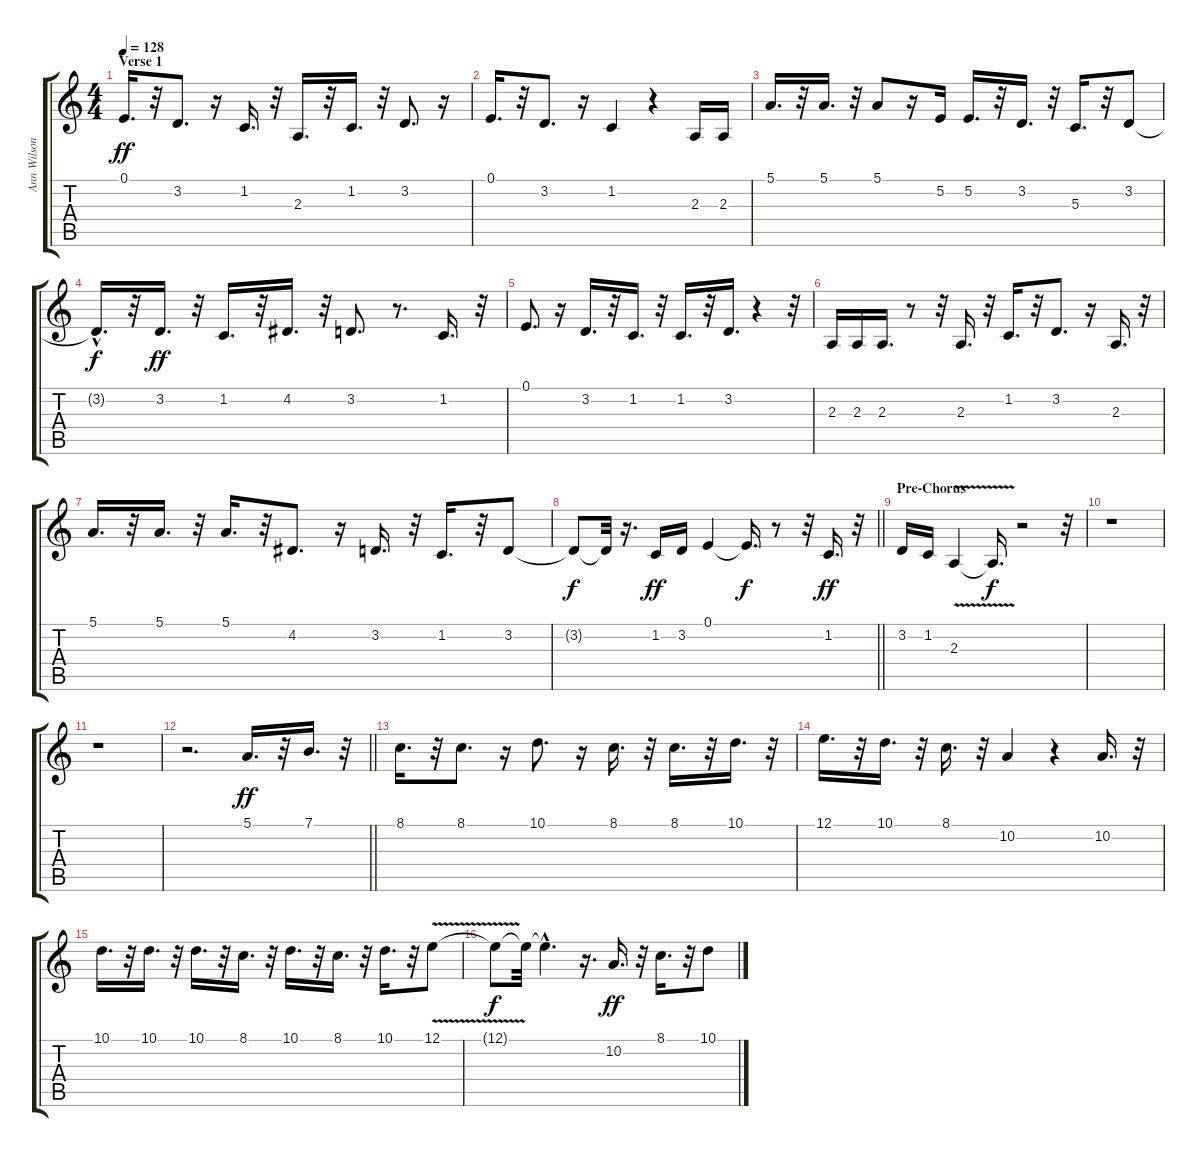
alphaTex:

\track ("Ann Wilson" "Ann Wilson") {instrument flute}
\staff {score tabs}
\tuning (E4 B3 G3 D3 A2 E2) {hide}
\ts (4 4)
\section ("" "Verse 1")
\tempo 128
\clef g2
\ks c
0.1.16{d dy ff} r.32 3.2.8{d} r.16 1.2.16{d} r.32 2.3.16{d} r.32 1.2.16{d} r.32 3.2.8{d} r.16 |
0.1.16{d} r.32 3.2.8{d} r.16 1.2.4 r.4 2.3.16 2.3.16 |
5.1.16{d} r.32 5.1.16{d} r.32 5.1.8 r.16 5.2.16 5.2.16{d} r.32 3.2.16{d} r.32 5.3.16{d} r.32 3.2.8 |
3.2{hac t}.16{d dy f} r.32 3.2.16{d dy ff} r.32 1.2.16{d} r.32 4.2.16{d} r.32 3.2.8{d} r.8{d} 1.2.16{d} r.32 |
0.1.8{d} r.16 3.2.16{d} r.32 1.2.16{d} r.32 1.2.16{d} r.32 3.2.16{d} r.4 r.32 |
2.3.16 2.3.16 2.3.16{d} r.8 r.32 2.3.16{d} r.32 1.2.16{d} r.32 3.2.8{d} r.16 2.3.16{d} r.32 |
5.1.16{d} r.32 5.1.16{d} r.32 5.1.16{d} r.32 4.2.8{d} r.16 3.2.16{d} r.32 1.2.16{d} r.32 3.2.8 |
\barLineRight lightlight
3.2{t}.8{dy f} 3.2{t}.32 r.16{d} 1.2.16{dy ff} 3.2.16 0.1.4 0.1{t}.16{d dy f} r.8 r.32 1.2.16{d dy ff} r.32 |
\section ("" "Pre-Chorus")
3.2.16 1.2.16 2.3{v}.4 2.3{t}.16{d dy f} r.2 r.32 |
r.1 |
r.1 |
\barLineRight lightlight
r.2{d} 5.1.16{d dy ff} r.32 7.1.16{d} r.32 |
8.1.16{d} r.32 8.1.8{d} r.16 10.1.8{d} r.16 8.1.16{d} r.32 8.1.16{d} r.32 10.1.16{d} r.32 |
12.1.16{d} r.32 10.1.16{d} r.32 8.1.16{d} r.32 10.2.4 r.4 10.2.16{d} r.32 |
10.1.16{d} r.32 10.1.16{d} r.32 10.1.16{d} r.32 8.1.16{d} r.32 10.1.16{d} r.32 8.1.16{d} r.32 10.1.16{d} r.32 12.1{v}.8 |
12.1{t}.8{dy f} 12.1{t}.32 12.1{hac t}.4{d} r.16{d} 10.2.16{d dy ff} r.32 8.1.16{d} r.32 10.1.8
